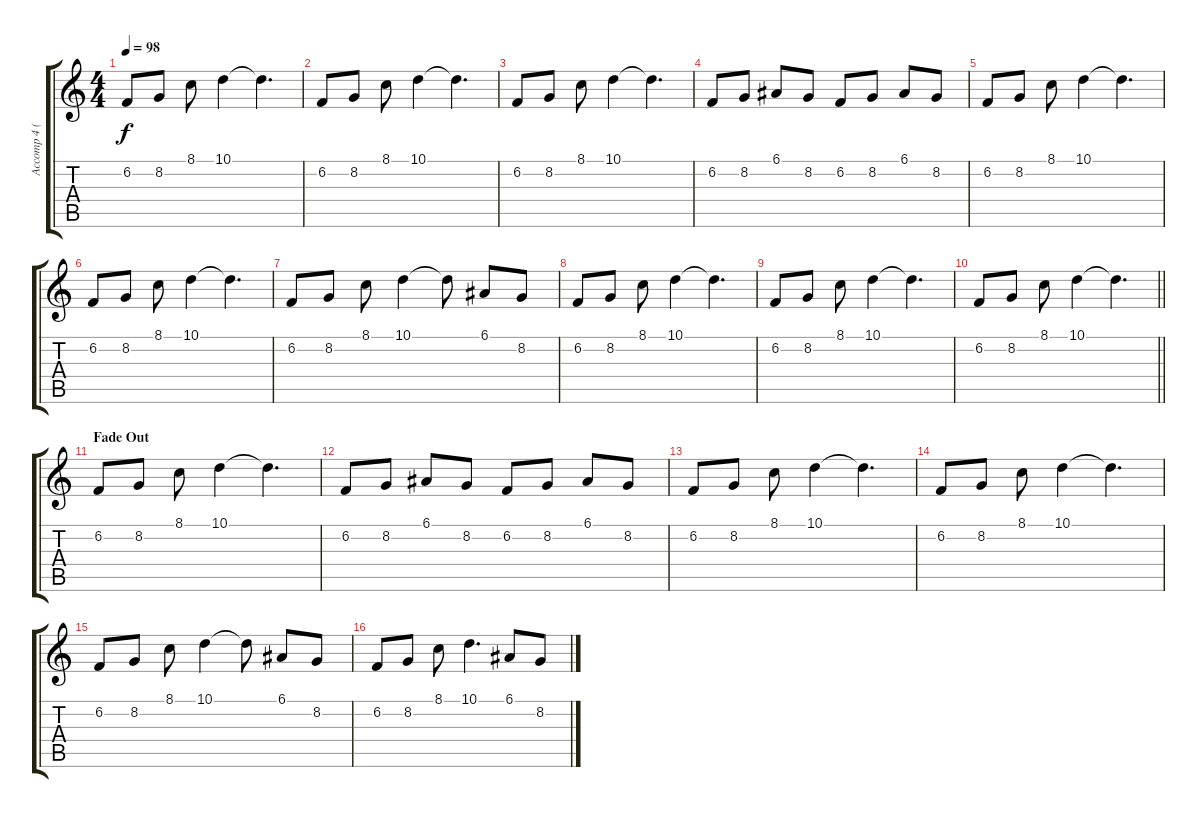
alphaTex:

\track ("Accomp 4 (PFlute)" "Accomp 4 (") {instrument panflute}
\staff {score tabs}
\tuning (E4 B3 G3 D3 A2 E2) {hide}
\ts (4 4)
\tempo 98
\clef g2
\ks c
6.2.8{dy f} 8.2.8 8.1.8 10.1.4 10.1{t}.4{d} |
6.2.8 8.2.8 8.1.8 10.1.4 10.1{t}.4{d} |
6.2.8 8.2.8 8.1.8 10.1.4 10.1{t}.4{d} |
6.2.8 8.2.8 6.1.8 8.2.8 6.2.8 8.2.8 6.1.8 8.2.8 |
6.2.8 8.2.8 8.1.8 10.1.4 10.1{t}.4{d} |
6.2.8 8.2.8 8.1.8 10.1.4 10.1{t}.4{d} |
6.2.8 8.2.8 8.1.8 10.1.4 10.1{t}.8 6.1.8 8.2.8 |
6.2.8 8.2.8 8.1.8 10.1.4 10.1{t}.4{d} |
6.2.8 8.2.8 8.1.8 10.1.4 10.1{t}.4{d} |
\barLineRight lightlight
6.2.8 8.2.8 8.1.8 10.1.4 10.1{t}.4{d} |
\section ("" "Fade Out")
6.2.8 8.2.8 8.1.8 10.1.4 10.1{t}.4{d} |
6.2.8 8.2.8 6.1.8 8.2.8 6.2.8 8.2.8 6.1.8 8.2.8 |
6.2.8 8.2.8 8.1.8 10.1.4 10.1{t}.4{d} |
6.2.8 8.2.8 8.1.8 10.1.4 10.1{t}.4{d} |
6.2.8 8.2.8 8.1.8 10.1.4 10.1{t}.8 6.1.8 8.2.8 |
6.2.8 8.2.8 8.1.8 10.1.4{d} 6.1.8 8.2.8
